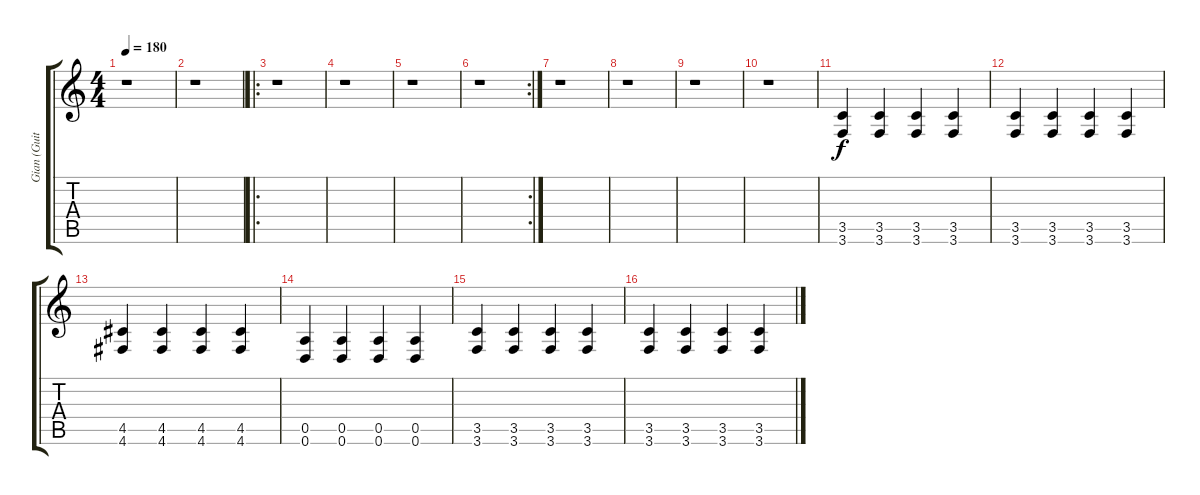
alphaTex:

\track ("Gian (Guitar)" "Gian (Guit") {instrument overdrivenguitar}
\staff {score tabs}
\tuning (E4 B3 G3 D3 A2 D2) {hide}
\ts (4 4)
\tempo 180
\clef g2
\ks c
r.1{dy f} |
r.1 |
\ro
r.1 |
r.1 |
r.1 |
\rc 2
r.1 |
r.1 |
r.1 |
r.1 |
r.1 |
(3.5 3.6).4 (3.5 3.6).4 (3.5 3.6).4 (3.5 3.6).4 |
(3.5 3.6).4 (3.5 3.6).4 (3.5 3.6).4 (3.5 3.6).4 |
(4.5 4.6).4 (4.5 4.6).4 (4.5 4.6).4 (4.5 4.6).4 |
(0.5 0.6).4 (0.5 0.6).4 (0.5 0.6).4 (0.5 0.6).4 |
(3.5 3.6).4 (3.5 3.6).4 (3.5 3.6).4 (3.5 3.6).4 |
(3.5 3.6).4 (3.5 3.6).4 (3.5 3.6).4 (3.5 3.6).4
